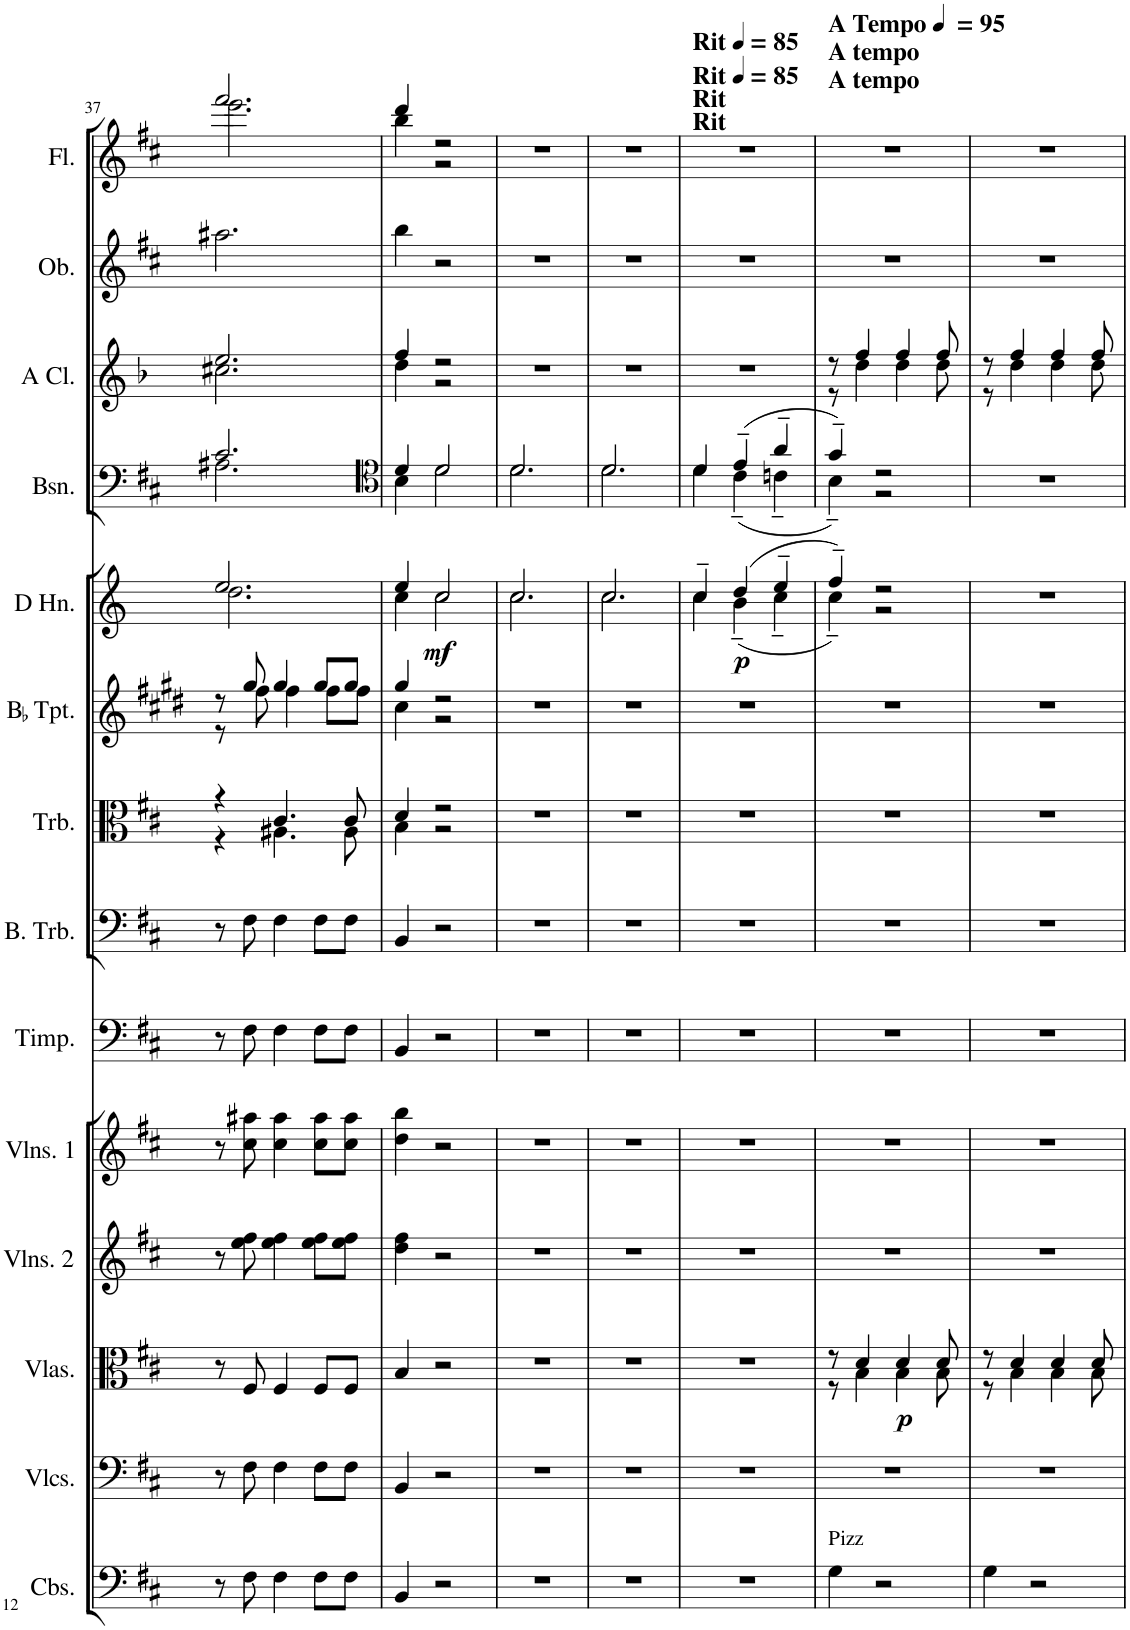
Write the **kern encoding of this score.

**kern	**kern	**kern	**dynam	**kern	**kern	**kern	**kern	**kern	**kern	**kern	**dynam	**kern	**kern	**kern	**kern
*part14	*part13	*part12	*part12	*part11	*part10	*part9	*part8	*part7	*part6	*part5	*part5	*part4	*part3	*part2	*part1
*staff14	*staff13	*staff12	*staff12	*staff11	*staff10	*staff9	*staff8	*staff7	*staff6	*staff5	*staff5	*staff4	*staff3	*staff2	*staff1
*I"Contrabasses	*I"Violoncellos	*I"Violas	*	*I"Violins 2	*I"Violins 1	*I"Timpani	*I"Bass Trombone	*I"Trombone	*I"BaccidentalFlat Trumpet	*I"D Horn	*	*I"Bassoon	*I"A Clarinet	*I"Oboe	*I"Flute
*I'Cbs.	*I'Vlcs.	*I'Vlas.	*	*I'Vlns. 2	*I'Vlns. 1	*I'Timp.	*I'B. Trb.	*I'Trb.	*I'BaccidentalFlat Tpt.	*I'D Hn.	*	*I'Bsn.	*I'A Cl.	*I'Ob.	*I'Fl.
!!LO:PB:g=z
*clefF4	*clefF4	*clefC3	*	*clefG2	*clefG2	*clefF4	*clefF4	*clefC3	*clefG2	*clefG2	*	*clefF4	*clefG2	*clefG2	*clefG2
*Trd7c12	*	*	*	*	*	*	*	*	*Trd1c2	*Trd6c10	*	*	*Trd2c3	*	*
*k[f#c#]	*k[f#c#]	*k[f#c#]	*	*k[f#c#]	*k[f#c#]	*k[f#c#]	*k[f#c#]	*k[f#c#]	*k[f#c#g#d#]	*k[]	*	*k[f#c#]	*k[b-]	*k[f#c#]	*k[f#c#]
*M3/4	*M3/4	*M3/4	*	*M3/4	*M3/4	*M3/4	*M3/4	*M3/4	*M3/4	*M3/4	*	*M3/4	*M3/4	*M3/4	*M3/4
=37	=37	=37	=37	=37	=37	=37	=37	=37	=37	=37	=37	=37	=37	=37	=37
*	*	*	*	*	*	*	*	*^	*^	*^	*	*^	*^	*	*^
8r	8r	8r	.	8r	8r	8r	8r	4r	4r	8r	8r	2.ee/	2.dd\	.	2.c#/	2.A#X\	2.ee/	2.cc#X\	2.aa#X\	2.fff#/	2.eee\
8F#\	8F#\	8F#/	.	8ee\ 8ff#\	8cc#\ 8aa#X\	8F#\	8F#\	.	.	8gg#/	8ff#\	.	.	.	.	.	.	.	.	.	.
4F#\	4F#\	4F#/	.	4ee\ 4ff#\	4cc#\ 4aa#\	4F#\	4F#\	4.c#/	4.A#X\	4gg#/	4ff#\	.	.	.	.	.	.	.	.	.	.
8F#\L	8F#\L	8F#/L	.	8ee\ 8ff#\L	8cc#\ 8aa#\L	8F#\L	8F#\L	.	.	8gg#/L	8ff#\L	.	.	.	.	.	.	.	.	.	.
8F#\J	8F#\J	8F#/J	.	8ee\ 8ff#\J	8cc#\ 8aa#\J	8F#\J	8F#\J	8c#/	8A#\	8gg#/J	8ff#\J	.	.	.	.	.	.	.	.	.	.
=38	=38	=38	=38	=38	=38	=38	=38	=38	=38	=38	=38	=38	=38	=38	=38	=38	=38	=38	=38	=38	=38
*	*	*	*	*	*	*	*	*	*	*	*	*	*	*	*clefC4	*	*	*	*	*	*
4BB/	4BB/	4B/	.	4dd\ 4ff#\	4dd\ 4bb\	4BB/	4BB/	4d/	4B\	4gg#/	4cc#\	4ee/	4cc\	.	4d/	4B\	4ff/	4dd\	4bb\	4ddd/	4bb\
!	!	!	!	!	!	!	!	!	!	!	!	!	!	!LO:DY:b	!	!	!	!	!	!	!
2r	2r	2r	.	2r	2r	2r	2r	2r	2r	2r	2r	2cc/	2cc\	mf	2d/	2d\	2r	2r	2r	2r	2r
*	*	*	*	*	*	*	*	*v	*v	*	*	*	*	*	*	*	*v	*v	*	*v	*v
*	*	*	*	*	*	*	*	*	*v	*v	*	*	*	*	*	*	*	*
=39	=39	=39	=39	=39	=39	=39	=39	=39	=39	=39	=39	=39	=39	=39	=39	=39	=39
2.r	2.r	2.r	.	2.r	2.r	2.r	2.r	2.r	2.r	2.cc/	2.cc\	.	2.d/	2.d\	2.r	2.r	2.r
=40	=40	=40	=40	=40	=40	=40	=40	=40	=40	=40	=40	=40	=40	=40	=40	=40	=40
2.r	2.r	2.r	.	2.r	2.r	2.r	2.r	2.r	2.r	2.cc/	2.cc\	.	2.d/	2.d\	2.r	2.r	2.r
=41	=41	=41	=41	=41	=41	=41	=41	=41	=41	=41	=41	=41	=41	=41	=41	=41	=41
*	*	*	*	*	*	*	*	*	*	*	*	*	*	*	*	*	*MM85
!	!	!	!	!	!	!	!	!	!	!	!	!	!	!	!	!	!LO:TX:a:B:t=Rit
!	!	!	!	!	!	!	!	!	!	!	!	!	!	!	!	!	!LO:TX:a:B:t=Rit
!	!	!	!	!	!	!	!	!	!	!	!	!	!	!	!	!	!LO:TX:a:B:t=Rit
!	!	!	!	!	!	!	!	!	!	!	!	!	!	!	!	!	!LO:TX:a:B:t=Rit
2.r	2.r	2.r	.	2.r	2.r	2.r	2.r	2.r	2.r	4cc~/	4cc\	.	4d/	4d\	2.r	2.r	2.r
!	!	!	!	!	!	!	!	!	!	!	!	!LO:DY:b	!	!	!	!	!
.	.	.	.	.	.	.	.	.	.	(4dd/	(4b~\	p	(4e~/	(4c#~\	.	.	.
.	.	.	.	.	.	.	.	.	.	4ee~/	4cc~\	.	4a~/	4cn~\	.	.	.
=42	=42	=42	=42	=42	=42	=42	=42	=42	=42	=42	=42	=42	=42	=42	=42	=42	=42
*	*	*	*	*	*	*	*	*	*	*	*	*	*	*	*	*	*MM95
*	*	*^	*	*	*	*	*	*	*	*	*	*	*	*	*^	*	*
!	!	!	!	!	!	!	!	!	!	!	!	!	!	!	!	!	!	!	!LO:TX:a:B:t=A tempo
!	!	!	!	!	!	!	!	!	!	!	!	!	!	!	!	!	!	!	!LO:TX:a:B:t=A tempo
!	!	!	!	!	!	!	!	!	!	!	!	!	!	!	!	!	!	!	!LO:TX:a:B:t=A Tempo
!LO:TX:a:t=Pizz	!	!	!	!	!	!	!	!	!	!	!	!	!	!	!	!	!	!	!
4G\	2.r	8r	8r	.	2.r	2.r	2.r	2.r	2.r	2.r	4ff~/)	4cc~\)	.	4g~/)	4B~\)	8r	8r	2.r	2.r
.	.	4d/	4B\	.	.	.	.	.	.	.	.	.	.	.	.	4ff/	4dd\	.	.
2r	.	.	.	.	.	.	.	.	.	.	2r	2r	.	2r	2r	.	.	.	.
!	!	!	!	!LO:DY:b	!	!	!	!	!	!	!	!	!	!	!	!	!	!	!
.	.	4d/	4B\	p	.	.	.	.	.	.	.	.	.	.	.	4ff/	4dd\	.	.
.	.	8d/	8B\	.	.	.	.	.	.	.	.	.	.	.	.	8ff/	8dd\	.	.
*	*	*	*	*	*	*	*	*	*	*	*v	*v	*	*	*	*	*	*	*
*	*	*	*	*	*	*	*	*	*	*	*	*	*v	*v	*	*	*	*
=43	=43	=43	=43	=43	=43	=43	=43	=43	=43	=43	=43	=43	=43	=43	=43	=43	=43
4G\	2.r	8r	8r	.	2.r	2.r	2.r	2.r	2.r	2.r	2.r	.	2.r	8r	8r	2.r	2.r
.	.	4d/	4B\	.	.	.	.	.	.	.	.	.	.	4ff/	4dd\	.	.
2r	.	.	.	.	.	.	.	.	.	.	.	.	.	.	.	.	.
.	.	4d/	4B\	.	.	.	.	.	.	.	.	.	.	4ff/	4dd\	.	.
.	.	8d/	8B\	.	.	.	.	.	.	.	.	.	.	8ff/	8dd\	.	.
*	*	*v	*v	*	*	*	*	*	*	*	*	*	*	*v	*v	*	*
=	=	=	=	=	=	=	=	=	=	=	=	=	=	=	=
*-	*-	*-	*-	*-	*-	*-	*-	*-	*-	*-	*-	*-	*-	*-	*-
